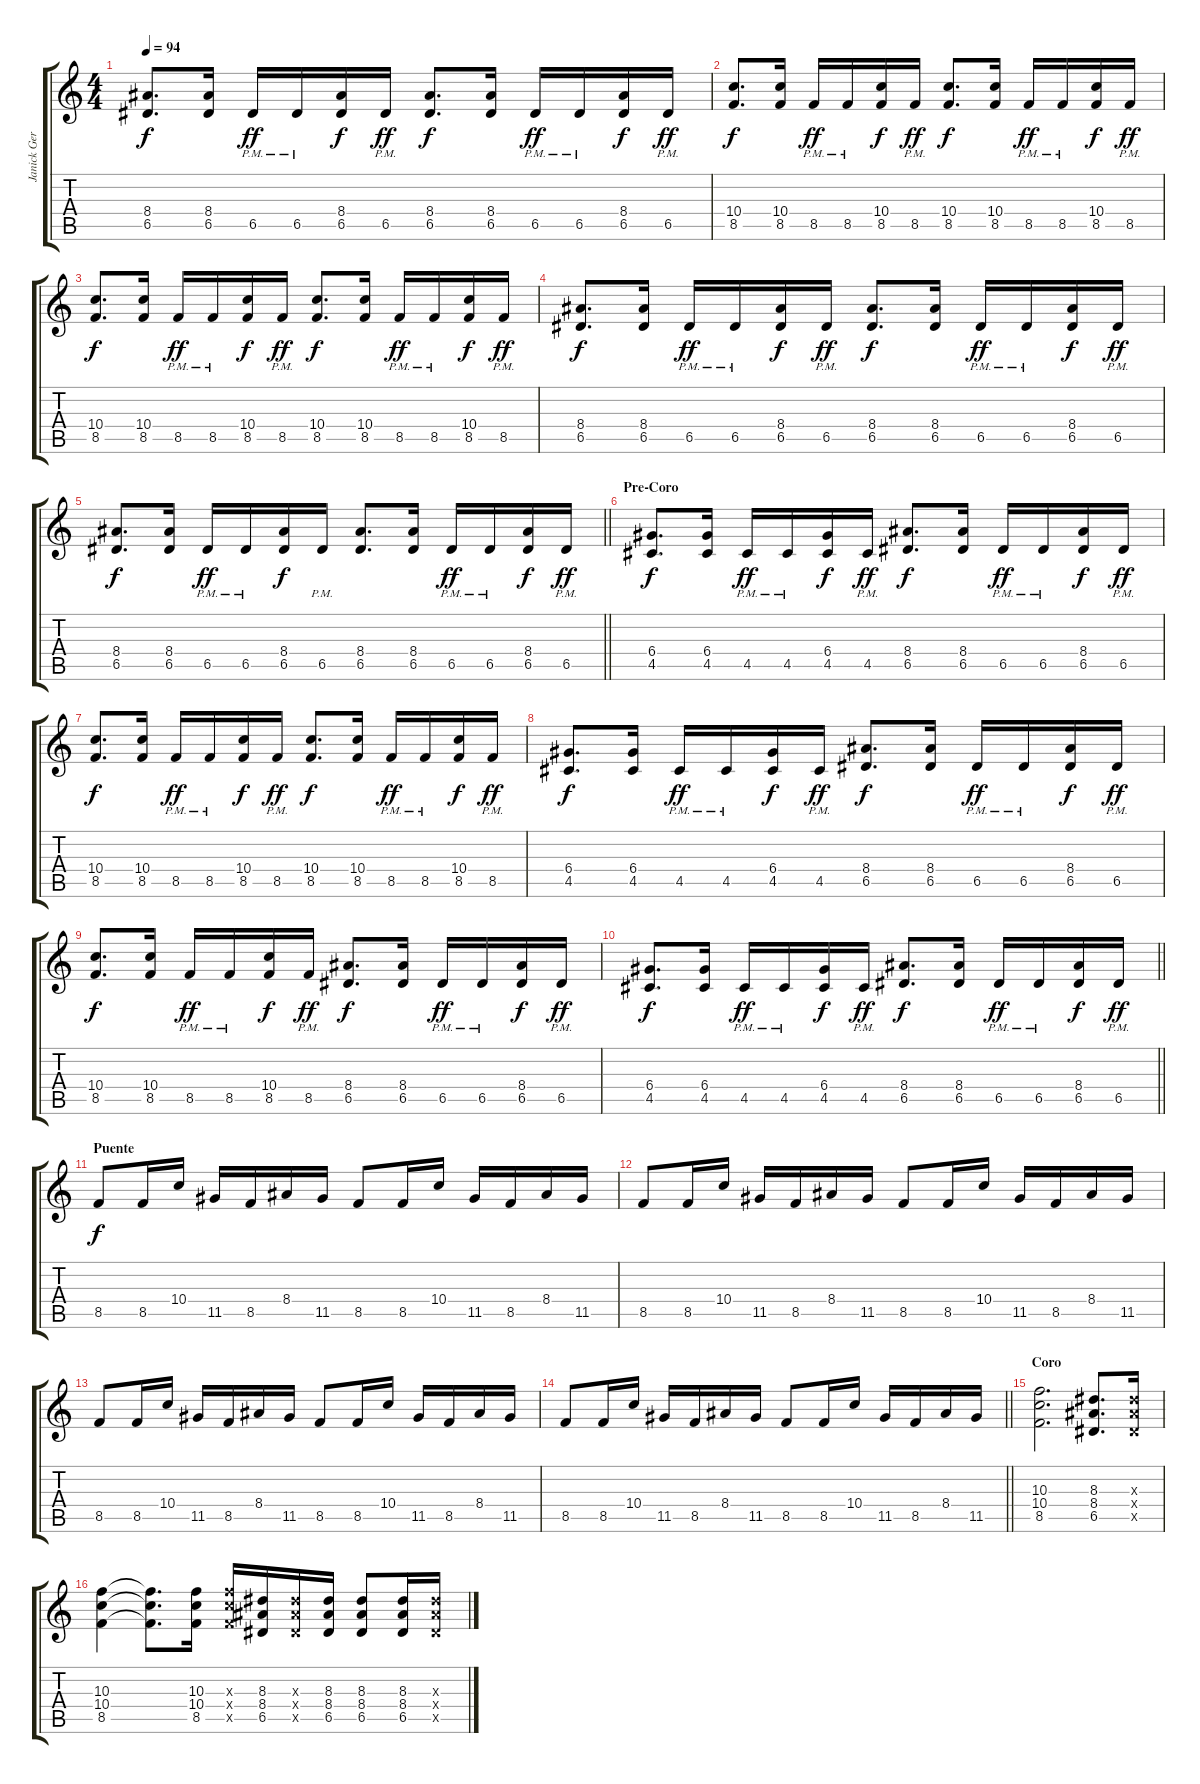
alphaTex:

\track ("Janick Gers" "Janick Ger") {instrument distortionguitar}
\staff {score tabs}
\tuning (E4 B3 G3 D3 A2 E2) {hide}
\ts (4 4)
\tempo 94
\clef g2
\ks c
(8.4 6.5).8{d dy f} (8.4 6.5).16 6.5{pm}.16{dy ff} 6.5{pm}.16 (8.4 6.5).16{dy f} 6.5{pm}.16{dy ff} (8.4 6.5).8{d dy f} (8.4 6.5).16 6.5{pm}.16{dy ff} 6.5{pm}.16 (8.4 6.5).16{dy f} 6.5{pm}.16{dy ff} |
(10.4 8.5).8{d dy f} (10.4 8.5).16 8.5{pm}.16{dy ff} 8.5{pm}.16 (10.4 8.5).16{dy f} 8.5{pm}.16{dy ff} (10.4 8.5).8{d dy f} (10.4 8.5).16 8.5{pm}.16{dy ff} 8.5{pm}.16 (10.4 8.5).16{dy f} 8.5{pm}.16{dy ff} |
(10.4 8.5).8{d dy f} (10.4 8.5).16 8.5{pm}.16{dy ff} 8.5{pm}.16 (10.4 8.5).16{dy f} 8.5{pm}.16{dy ff} (10.4 8.5).8{d dy f} (10.4 8.5).16 8.5{pm}.16{dy ff} 8.5{pm}.16 (10.4 8.5).16{dy f} 8.5{pm}.16{dy ff} |
(8.4 6.5).8{d dy f} (8.4 6.5).16 6.5{pm}.16{dy ff} 6.5{pm}.16 (8.4 6.5).16{dy f} 6.5{pm}.16{dy ff} (8.4 6.5).8{d dy f} (8.4 6.5).16 6.5{pm}.16{dy ff} 6.5{pm}.16 (8.4 6.5).16{dy f} 6.5{pm}.16{dy ff} |
\barLineRight lightlight
(8.4 6.5).8{d dy f} (8.4 6.5).16 6.5{pm}.16{dy ff} 6.5{pm}.16 (8.4 6.5).16{dy f} 6.5{pm}.16 (8.4 6.5).8{d} (8.4 6.5).16 6.5{pm}.16{dy ff} 6.5{pm}.16 (8.4 6.5).16{dy f} 6.5{pm}.16{dy ff} |
\section ("" "Pre-Coro")
(6.4 4.5).8{d dy f} (6.4 4.5).16 4.5{pm}.16{dy ff} 4.5{pm}.16 (6.4 4.5).16{dy f} 4.5{pm}.16{dy ff} (8.4 6.5).8{d dy f} (8.4 6.5).16 6.5{pm}.16{dy ff} 6.5{pm}.16 (8.4 6.5).16{dy f} 6.5{pm}.16{dy ff} |
(10.4 8.5).8{d dy f} (10.4 8.5).16 8.5{pm}.16{dy ff} 8.5{pm}.16 (10.4 8.5).16{dy f} 8.5{pm}.16{dy ff} (10.4 8.5).8{d dy f} (10.4 8.5).16 8.5{pm}.16{dy ff} 8.5{pm}.16 (10.4 8.5).16{dy f} 8.5{pm}.16{dy ff} |
(6.4 4.5).8{d dy f} (6.4 4.5).16 4.5{pm}.16{dy ff} 4.5{pm}.16 (6.4 4.5).16{dy f} 4.5{pm}.16{dy ff} (8.4 6.5).8{d dy f} (8.4 6.5).16 6.5{pm}.16{dy ff} 6.5{pm}.16 (8.4 6.5).16{dy f} 6.5{pm}.16{dy ff} |
(10.4 8.5).8{d dy f} (10.4 8.5).16 8.5{pm}.16{dy ff} 8.5{pm}.16 (10.4 8.5).16{dy f} 8.5{pm}.16{dy ff} (8.4 6.5).8{d dy f} (8.4 6.5).16 6.5{pm}.16{dy ff} 6.5{pm}.16 (8.4 6.5).16{dy f} 6.5{pm}.16{dy ff} |
\barLineRight lightlight
(6.4 4.5).8{d dy f} (6.4 4.5).16 4.5{pm}.16{dy ff} 4.5{pm}.16 (6.4 4.5).16{dy f} 4.5{pm}.16{dy ff} (8.4 6.5).8{d dy f} (8.4 6.5).16 6.5{pm}.16{dy ff} 6.5{pm}.16 (8.4 6.5).16{dy f} 6.5{pm}.16{dy ff} |
\section ("" "Puente")
8.5.8{dy f} 8.5.16 10.4.16 11.5.16 8.5.16 8.4.16 11.5.16 8.5.8 8.5.16 10.4.16 11.5.16 8.5.16 8.4.16 11.5.16 |
8.5.8 8.5.16 10.4.16 11.5.16 8.5.16 8.4.16 11.5.16 8.5.8 8.5.16 10.4.16 11.5.16 8.5.16 8.4.16 11.5.16 |
8.5.8 8.5.16 10.4.16 11.5.16 8.5.16 8.4.16 11.5.16 8.5.8 8.5.16 10.4.16 11.5.16 8.5.16 8.4.16 11.5.16 |
\barLineRight lightlight
8.5.8 8.5.16 10.4.16 11.5.16 8.5.16 8.4.16 11.5.16 8.5.8 8.5.16 10.4.16 11.5.16 8.5.16 8.4.16 11.5.16 |
\section ("" "Coro")
(10.3 10.4 8.5).2{d} (8.3 8.4 6.5).8{d} (8.3{x} 8.4{x} 6.5{x}).16 |
(10.3 10.4 8.5).4 (10.3{t} 10.4{t} 8.5{t}).8{d} (10.3 10.4 8.5).16 (10.3{x} 10.4{x} 8.5{x}).16 (8.3 8.4 6.5).16 (8.3{x} 8.4{x} 6.5{x}).16 (8.3 8.4 6.5).16 (8.3 8.4 6.5).8 (8.3 8.4 6.5).16 (8.3{x} 8.4{x} 6.5{x}).16
